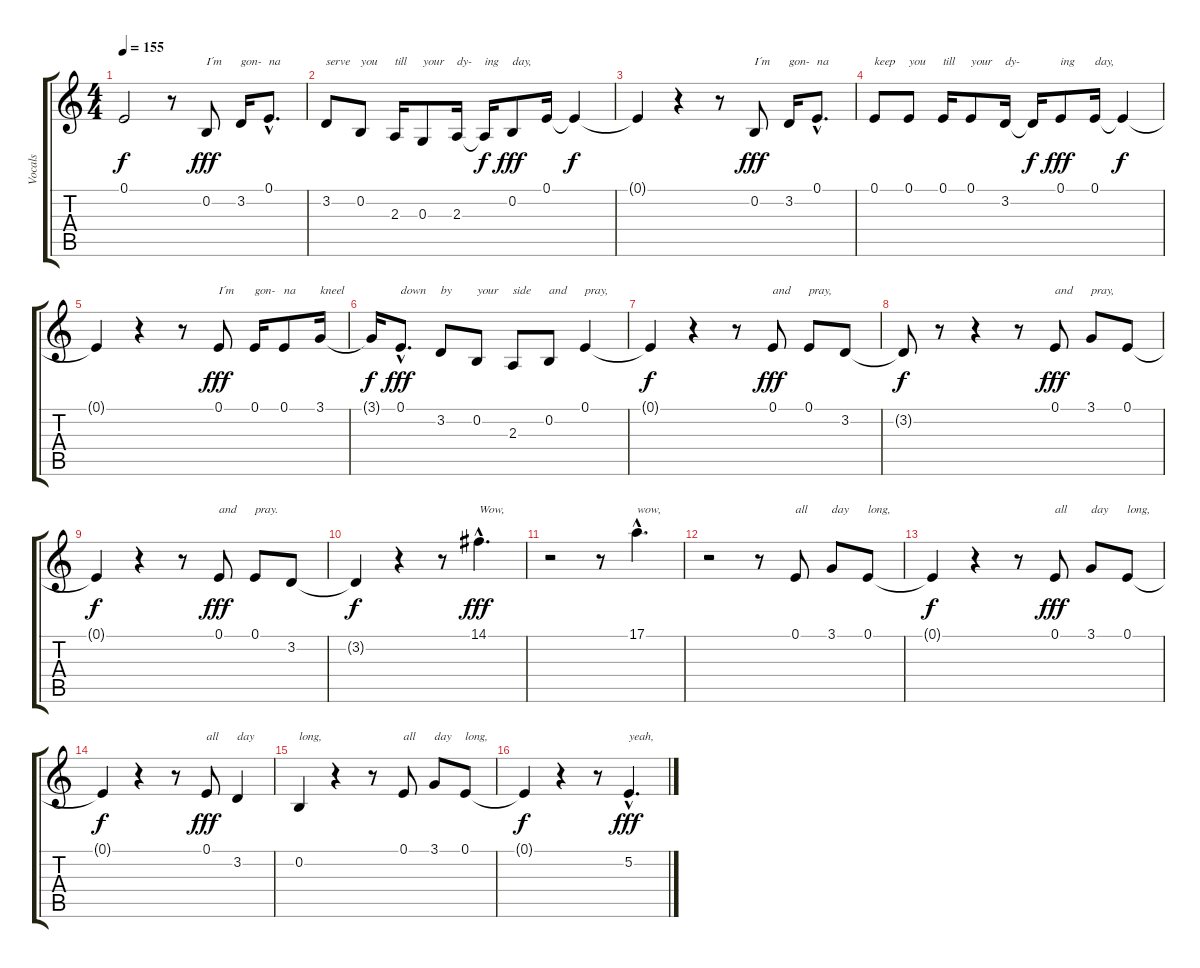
\track ("Vocals" "Vocals") {instrument lead6voice}
\staff {score tabs}
\tuning (E4 B3 G3 D3 A2 E2) {hide}
\ts (4 4)
\tempo 155
\clef g2
\ks c
0.1{t}.2{dy f} r.8 0.2.8{txt "I´m" dy fff} 3.2.16{txt "gon-"} 0.1{hac}.8{d txt "na"} |
3.2.8{txt "serve"} 0.2.8{txt "you"} 2.3.16{txt "till"} 0.3.8{txt "your"} 2.3.16{txt "dy-"} 2.3{t}.16{txt "ing" dy f} 0.2.8{txt "day," dy fff} 0.1.16 0.1{t}.4{dy f} |
0.1{t}.4 r.4 r.8 0.2.8{txt "I´m" dy fff} 3.2.16{txt "gon-"} 0.1{hac}.8{d txt "na"} |
0.1.8{txt "keep"} 0.1.8{txt "you"} 0.1.16{txt "till"} 0.1.8{txt "your"} 3.2.16{txt "dy-"} 3.2{t}.16{dy f} 0.1.8{txt "ing" dy fff} 0.1.16{txt "day,"} 0.1{t}.4{dy f} |
0.1{t}.4 r.4 r.8 0.1.8{txt "I´m" dy fff} 0.1.16{txt "gon-"} 0.1.8{txt "na"} 3.1.16{txt "kneel"} |
3.1{t}.16{dy f} 0.1{hac}.8{d txt "down" dy fff} 3.2.8{txt "by"} 0.2.8{txt "your"} 2.3.8{txt "side"} 0.2.8{txt "and"} 0.1.4{txt "pray,"} |
0.1{t}.4{dy f} r.4 r.8 0.1.8{txt "and" dy fff} 0.1.8{txt "pray,"} 3.2.8 |
3.2{t}.8{dy f} r.8 r.4 r.8 0.1.8{txt "and" dy fff} 3.1.8{txt "pray,"} 0.1.8 |
0.1{t}.4{dy f} r.4 r.8 0.1.8{txt "and" dy fff} 0.1.8{txt "pray."} 3.2.8 |
3.2{t}.4{dy f} r.4 r.8 14.1{hac}.4{d txt "Wow," dy fff} |
r.2 r.8 17.1{hac}.4{d txt "wow,"} |
r.2 r.8 0.1.8{txt "all"} 3.1.8{txt "day"} 0.1.8{txt "long,"} |
0.1{t}.4{dy f} r.4 r.8 0.1.8{txt "all" dy fff} 3.1.8{txt "day"} 0.1.8{txt "long,"} |
0.1{t}.4{dy f} r.4 r.8 0.1.8{txt "all" dy fff} 3.2.4{txt "day"} |
0.2.4{txt "long,"} r.4 r.8 0.1.8{txt "all"} 3.1.8{txt "day"} 0.1.8{txt "long,"} |
0.1{t}.4{dy f} r.4 r.8 5.2{hac}.4{d txt "yeah," dy fff}
